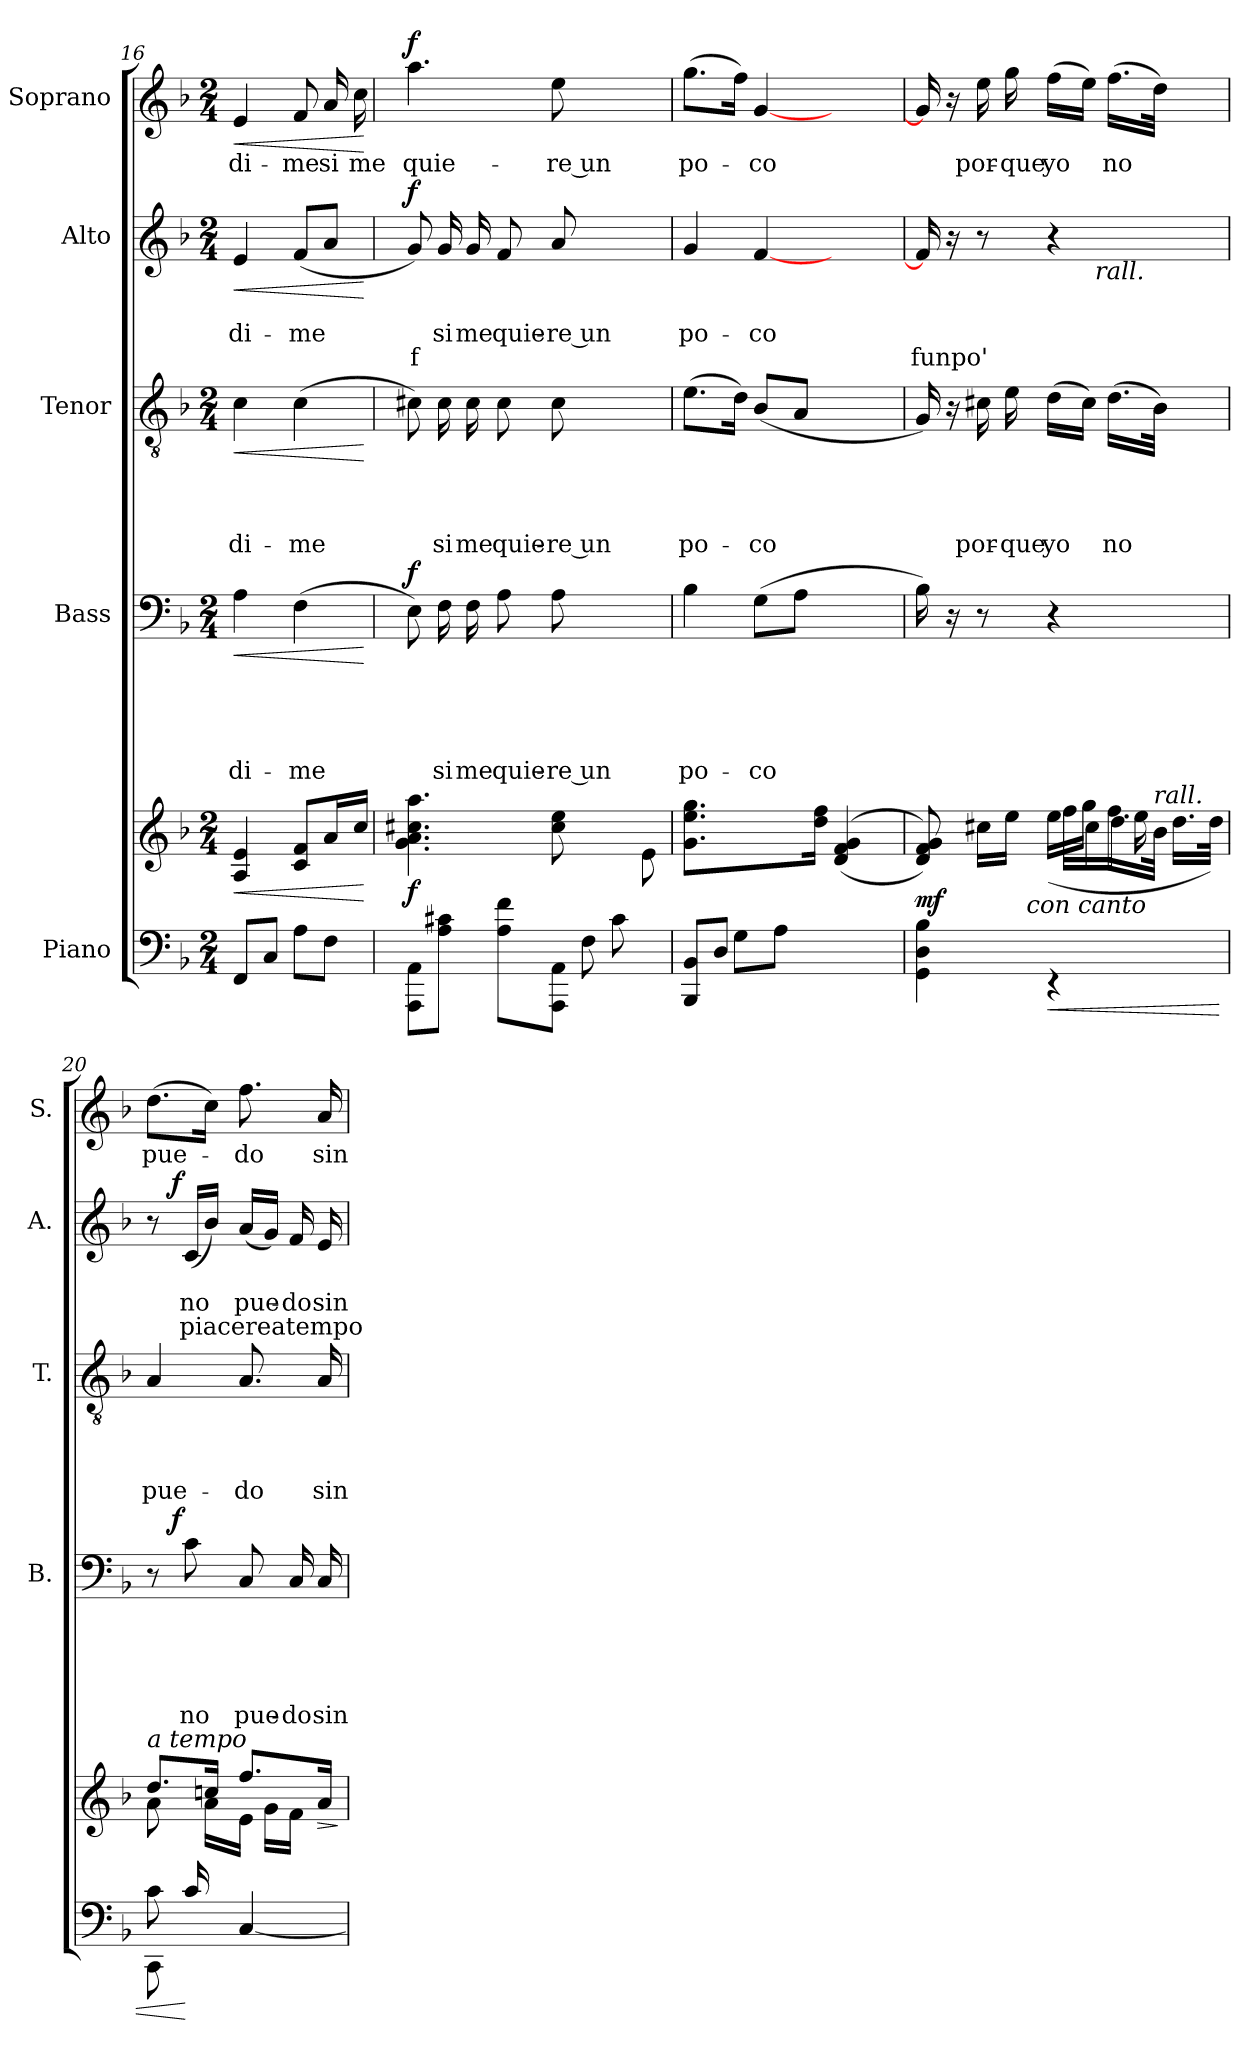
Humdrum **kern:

**kern	**kern	**dynam	**kern	**text	**text	**text	**text	**text	**dynam	**kern	**text	**text	**text	**text	**dynam	**kern	**text	**text	**text	**dynam	**kern	**text	**dynam
*part5	*part5	*part5	*part4	*part4	*part4	*part4	*part4	*part4	*part4	*part3	*part3	*part3	*part3	*part3	*part3	*part2	*part2	*part2	*part2	*part2	*part1	*part1	*part1
*staff6	*staff5	*staff5/6	*staff4	*staff4	*staff4	*staff4	*staff4	*staff4	*staff4	*staff3	*staff3	*staff3	*staff3	*staff3	*staff3	*staff2	*staff2	*staff2	*staff2	*staff2	*staff1	*staff1	*staff1
*I"Piano	*	*	*I"Bass	*	*	*	*	*	*	*I"Tenor	*	*	*	*	*	*I"Alto	*	*	*	*	*I"Soprano	*	*
*	*	*	*I'B.	*	*	*	*	*	*	*I'T.	*	*	*	*	*	*I'A.	*	*	*	*	*I'S.	*	*
*clefF4	*clefG2	*	*clefF4	*	*	*	*	*	*	*clefGv2	*	*	*	*	*	*clefG2	*	*	*	*	*clefG2	*	*
*k[b-]	*k[b-]	*	*k[b-]	*	*	*	*	*	*	*k[b-]	*	*	*	*	*	*k[b-]	*	*	*	*	*k[b-]	*	*
*F:	*F:	*	*F:	*	*	*	*	*	*	*F:	*	*	*	*	*	*F:	*	*	*	*	*F:	*	*
*M2/4	*M2/4	*	*M2/4	*	*	*	*	*	*	*M2/4	*	*	*	*	*	*M2/4	*	*	*	*	*M2/4	*	*
=16	=16	=16	=16	=16	=16	=16	=16	=16	=16	=16	=16	=16	=16	=16	=16	=16	=16	=16	=16	=16	=16	=16	=16
!	!	!LO:HP:b	!	!	!	!	!	!LO:LY:b	!LO:HP:b	!	!	!	!	!LO:LY:b	!LO:HP:b	!	!	!LO:LY:b	!	!LO:HP:b	!	!LO:LY:b	!LO:HP:b
8FF/L	4A/ 4e/	<	4A\	.	.	.	.	di-	<	4c\	.	.	.	di-	<	4e/	.	di-	.	<	4e/	di-	<
8C/J	.	.	.	.	.	.	.	.	.	.	.	.	.	.	.	.	.	.	.	.	.	.	.
!	!	!	!	!	!	!	!	!LO:LY:b	!	!	!	!	!	!LO:LY:b	!	!	!	!LO:LY:b	!	!	!	!LO:LY:b	!
8A\L	8c/ 8f/L	.	(>4F\	.	.	.	.	-me	.	(>4c\	.	.	.	-me	.	(<8f/L	.	-me	.	.	8f/	-me	.
!	!	!	!	!	!	!	!	!	!	!	!	!	!	!	!	!	!	!	!	!	!	!LO:LY:b	!
8F\J	16a/L	.	.	.	.	.	.	.	.	.	.	.	.	.	.	8a/J	.	.	.	.	16a/	si	.
!	!	!	!	!	!	!	!	!	!	!	!	!	!	!	!	!	!	!	!	!	!	!LO:LY:b	!
.	16cc/JJ	.	.	.	.	.	.	.	.	.	.	.	.	.	.	.	.	.	.	.	16cc\	me	.
.	.	[	.	.	.	.	.	.	[	.	.	.	.	.	[	.	.	.	.	[	.	.	[
!!LO:PB:g=z
=17	=17	=17	=17	=17	=17	=17	=17	=17	=17	=17	=17	=17	=17	=17	=17	=17	=17	=17	=17	=17	=17	=17	=17
*^	*^	*	*	*	*	*	*	*	*	*	*	*	*	*	*	*	*	*	*	*	*	*	*
!	!	!	!	!LO:DY:b	!	!	!	!	!	!	!LO:DY:a	!	!	!	!	!	!	!	!	!	!LO:LY:b:rj	!LO:DY:a	!	!LO:LY:b	!LO:DY:a
8AAA\ 8AA\L	4ryy	4.g\ 4.a\ 4.cc#X\ 4.aa\	4.ryy	f	8E\)	.	.	.	.	.	f	8c#X\)	.	.	.	.	.	8g/)	.	.	f	f	4.aa\	quie-	f
!	!	!	!	!	!	!	!	!	!	!LO:LY:b	!	!	!	!	!	!LO:LY:b	!	!	!	!LO:LY:b	!	!	!	!	!
8A\ 8c#X\J	.	.	.	.	16F\	.	.	.	.	si	.	16c#\	.	.	.	si	.	16g/	.	si	.	.	.	.	.
!	!	!	!	!	!	!	!	!	!	!LO:LY:b	!	!	!	!	!	!LO:LY:b	!	!	!	!LO:LY:b	!	!	!	!	!
.	.	.	.	.	16F\	.	.	.	.	me	.	16c#\	.	.	.	me	.	16g/	.	me	.	.	.	.	.
!	!	!	!	!	!	!	!	!	!	!LO:LY:b	!	!	!	!	!	!LO:LY:b	!	!	!	!LO:LY:b	!	!	!	!	!
4ryy	8A\ 8f\L	.	.	.	8A\	.	.	.	.	quie-	.	8c#\	.	.	.	quie-	.	8f/	.	quie-	.	.	.	.	.
!	!	!	!	!	!	!	!	!	!	!LO:LY:b:rj	!	!	!	!	!	!LO:LY:b:rj	!	!	!	!LO:LY:b:rj	!	!	!	!LO:LY:b:rj	!
.	8AAA\ 8AA\J	8ryy	8cc#\ 8ee\	.	8A\	.	.	.	.	-re un	.	8c#\	.	.	.	-re un	.	8a/	.	-re un	.	.	8ee\	-re un	.
8F\	8ryy	4ryy	4.ryy	.	4.ryy	.	.	.	.	.	.	4.ryy	.	.	.	.	.	4.ryy	.	.	.	.	4.ryy	.	.
8ryy	8c#\	.	.	.	.	.	.	.	.	.	.	.	.	.	.	.	.	.	.	.	.	.	.	.	.
8ryy	8ryy	8e\	.	.	.	.	.	.	.	.	.	.	.	.	.	.	.	.	.	.	.	.	.	.	.
*	*	*v	*v	*	*	*	*	*	*	*	*	*	*	*	*	*	*	*	*	*	*	*	*	*	*
=18	=18	=18	=18	=18	=18	=18	=18	=18	=18	=18	=18	=18	=18	=18	=18	=18	=18	=18	=18	=18	=18	=18	=18	=18
!	!	!	!	!	!	!	!	!	!LO:LY:b	!	!	!	!	!	!LO:LY:b	!	!	!	!LO:LY:b	!	!	!	!LO:LY:b	!
8BBB-/ 8BB-/L	8.ryy	8.g\ 8.ee\ 8.gg\L	.	4B-\	.	.	.	.	po-	.	(>8.e\L	.	.	.	po-	.	4g/	.	po-	.	.	(>8.gg\L	po-	.
8D/J	.	.	.	.	.	.	.	.	.	.	.	.	.	.	.	.	.	.	.	.	.	.	.	.
.	8G\L	4ryy	.	.	.	.	.	.	.	.	16d\Jk)	.	.	.	.	.	.	.	.	.	.	16ff\Jk)	.	.
!	!	!	!	!	!	!	!	!	!LO:LY:b	!	!	!	!	!	!LO:LY:b	!	!	!	!LO:LY:b	!	!	!	!LO:LY:b	!
4ryy	.	.	.	(>8G\L	.	.	.	.	-co	.	(<8B-/L	.	.	.	-co	.	[<4f/	.	-co	.	.	[<4g/	-co	.
.	8A\J	.	.	.	.	.	.	.	.	.	.	.	.	.	.	.	.	.	.	.	.	.	.	.
.	.	.	.	8A\J	.	.	.	.	.	.	8A/J	.	.	.	.	.	.	.	.	.	.	.	.	.
.	4ryy	16dd\ 16ff\Jk	.	.	.	.	.	.	.	.	.	.	.	.	.	.	.	.	.	.	.	.	.	.
16ryy	.	((<4d/ 4f/ 4g/	.	4ryy	.	.	.	.	.	.	4ryy	.	.	.	.	.	4ryy	.	.	.	.	4ryy	.	.
8.ryy	.	.	.	.	.	.	.	.	.	.	.	.	.	.	.	.	.	.	.	.	.	.	.	.
.	16ryy	.	.	.	.	.	.	.	.	.	.	.	.	.	.	.	.	.	.	.	.	.	.	.
=19	=19	=19	=19	=19	=19	=19	=19	=19	=19	=19	=19	=19	=19	=19	=19	=19	=19	=19	=19	=19	=19	=19	=19	=19
*	*	*^	*	*	*	*	*	*	*	*	*	*	*	*	*	*	*	*	*	*	*	*	*	*
*	*	*	*^	*	*	*	*	*	*	*	*	*	*	*	*	*	*	*	*	*	*	*	*	*	*
*	*	*	*	*^	*	*	*	*	*	*	*	*	*	*	*	*	*	*	*	*	*	*	*	*	*	*
!	!	!	!	!	!	!LO:DY:a=2	!	!	!	!	!	!	!	!	!	!	!	!	!	!	!	!	!LO:LY:b	!	!	!	!
*	*	*	*	*	*	*	*	*	*	*	*	*	*	*	*	*	*	*	*	*^	*	*	*	*	*	*	*
4GG\ 4D\ 4B-\	4ryy	8d/ 8f/ 8g/))	8ryy	4ryy	4..ryy	mf	16B-\)	.	.	.	.	.	.	16G/)	.	.	.	.	.	16f/]	4ryy	.	.	funpo'	.	16g/]	.	.
.	.	.	.	.	.	.	16rC	.	.	.	.	.	.	16rA	.	.	.	.	.	16ra	.	.	.	.	.	16ra	.	.
!	!	!	!	!	!	!	!	!	!	!	!	!	!	!	!	!	!	!LO:LY:b	!	!	!	!	!	!	!	!	!LO:LY:b	!
.	.	16.ryy	16cc#X\LL	.	.	.	8r	.	.	.	.	.	.	16c#X\	.	.	.	por-	.	8r	.	.	.	.	.	16ee\	por-	.
!	!	!	!	!	!	!	!	!	!	!	!	!	!	!	!	!	!	!LO:LY:b	!	!	!	!	!	!	!	!	!LO:LY:b	!
.	.	.	16ee\JJ	.	.	.	.	.	.	.	.	.	.	16e\	.	.	.	-que	.	.	.	.	.	.	.	16gg\	-que	.
!	!	!LO:TX:b:i:t=con canto	!	!	!	!	!	!	!	!	!	!	!	!	!	!	!	!	!	!	!	!	!	!	!	!	!	!
.	.	4ryy	.	.	.	.	.	.	.	.	.	.	.	.	.	.	.	.	.	.	.	.	.	.	.	.	.	.
!	!	!	!	!	!	!LO:HP:b=2	!	!	!	!	!	!	!	!	!	!	!	!LO:LY:b	!	!	!	!	!	!	!	!	!LO:LY:b	!
96%17ryy	4rEE	.	(>16ee\LL	16ff\LL	.	<	4r	.	.	.	.	.	.	(>16d\LL	.	.	.	yo	.	4r	16.ryy	.	.	.	.	(>16ff\LL	yo	.
.	.	.	16gg\JJ	16cc#\	.	.	.	.	.	.	.	.	.	16c#\JJ)	.	.	.	.	.	.	.	.	.	.	.	16ee\JJ)	.	.
!	!	!	!	!	!	!	!	!	!	!	!	!	!	!	!	!	!	!	!	!	!LO:TX:b:i:t=rall.	!	!	!	!	!	!	!
.	.	.	.	.	.	.	.	.	.	.	.	.	.	.	.	.	.	.	.	.	4ryy	.	.	.	.	.	.	.
!	!	!	!	!	!	!	!	!	!	!	!	!	!	!	!	!	!	!LO:LY:b	!	!	!	!	!	!	!	!	!LO:LY:b	!
.	.	.	16.ff\LL	16dd\JJ	.	.	.	.	.	.	.	.	.	(>16.d\LL	.	.	.	no	.	.	.	.	.	.	.	(>16.ff\LL	no	.
16.ryy	.	.	.	.	.	.	.	.	.	.	.	.	.	.	.	.	.	.	.	.	.	.	.	.	.	.	.	.
.	.	.	.	32ryy	16ee\	.	.	.	.	.	.	.	.	.	.	.	.	.	.	.	.	.	.	.	.	.	.	.
!	!	!LO:TX:a:i:t=rall.	!	!	!	!	!	!	!	!	!	!	!	!	!	!	!	!	!	!	!	!	!	!	!	!	!	!
.	.	8ryy	32b-\JJk	8ryy	.	.	.	.	.	.	.	.	.	32B-\JJk)	.	.	.	.	.	.	.	.	.	.	.	32dd\JJk)	.	.
.	32ryy	.	16.dd\LL	.	8ryy	.	8ryy	.	.	.	.	.	.	8ryy	.	.	.	.	.	8ryy	.	.	.	.	.	8ryy	.	.
48%5ryy	.	.	.	.	.	.	.	.	.	.	.	.	.	.	.	.	.	.	.	.	.	.	.	.	.	.	.	.
.	16.ryy	.	.	.	.	.	.	.	.	.	.	.	.	.	.	.	.	.	.	.	.	.	.	.	.	.	.	.
.	.	32ryy	32dd\JJk)	32ryy	.	.	.	.	.	.	.	.	.	.	.	.	.	.	.	.	32ryy	.	.	.	.	.	.	.
=20	=20	=20	=20	=20	=20	=20	=20	=20	=20	=20	=20	=20	=20	=20	=20	=20	=20	=20	=20	=20	=20	=20	=20	=20	=20	=20	=20	=20
*^	*^	*	*	*	*	*	*	*	*	*	*	*	*	*	*	*	*	*	*	*	*	*	*	*	*	*	*	*
!	!	!	!	!LO:TX:a:i:t=a tempo	!	!	!	!	!	!	!	!	!	!	!	!	!	!	!	!	!	!	!	!	!	!	!	!	!	!
!	!	!	!	!	!	!	!	!	!	!	!	!	!	!	!	!	!	!	!	!LO:LY:b	!	!	!	!	!	!	!	!	!LO:LY:b	!
*	*	*	*	*	*	*	*	*	*^	*	*	*	*	*	*	*	*	*	*	*	*	*	*	*	*	*	*	*	*	*
8ryy	8CC\	8c\	4ryy	8a\	8.dd/L	8.ryy	8.ryy	.	8r	16.ryy	.	.	.	.	.	.	4A/	.	.	.	pue-	.	8r	16.ryy	.	.	.	.	(>8.dd\L	pue-	.
!	!	!	!	!	!	!	!	!	!	!	!	!	!	!	!	!LO:DY:a	!	!	!	!	!	!	!	!	!	!	!	!LO:DY:a	!	!	!
.	.	.	.	.	.	.	.	.	.	4ryy	.	.	.	.	.	f	.	.	.	.	.	.	.	4ryy	.	.	.	f	.	.	.
!	!	!	!	!	!	!	!	!	!	!	!	!	!	!	!LO:LY:b	!	!	!	!	!	!	!	!	!	!	!LO:LY:b	!LO:LY:b	!	!	!	!
16c/LL	4.ryy	48%7ryy	.	4.ryy	.	.	.	[	8c\	.	.	.	.	.	no	.	.	.	.	.	.	.	(<16c/LL	.	.	no	piacereatempo	.	.	.	.
4ryy	.	.	.	.	16ccn/Jk	16a\LL	16b-\JJ	.	.	.	.	.	.	.	.	.	.	.	.	.	.	.	16b-/JJ)	.	.	.	.	.	16cc\Jk)	.	.
!	!	!	!	!	!	!	!	!	!	!	!	!	!	!	!LO:LY:b	!	!	!	!	!	!LO:LY:b	!	!	!	!	!LO:LY:b	!	!	!	!LO:LY:b	!
.	.	.	[<4C/	.	4ryy	16e\JJ	8.ff/L	.	8C/	.	.	.	.	.	pue-	.	8.A/	.	.	.	-do	.	(<16a/LL	.	.	pue-	.	.	8.ff\	-do	.
.	.	8..ryy	.	.	.	.	.	.	.	.	.	.	.	.	.	.	.	.	.	.	.	.	.	.	.	.	.	.	.	.	.
.	.	.	.	.	.	16g\LL	.	.	.	.	.	.	.	.	.	.	.	.	.	.	.	.	16g/JJ)	.	.	.	.	.	.	.	.
.	.	.	.	.	.	.	.	.	.	8ryy	.	.	.	.	.	.	.	.	.	.	.	.	.	8ryy	.	.	.	.	.	.	.
!	!	!	!	!	!	!	!	!	!	!	!	!	!	!	!LO:LY:b	!	!	!	!	!	!	!	!	!	!	!LO:LY:b	!	!	!	!	!
.	.	.	.	.	.	16f\JJ	.	.	16C/	.	.	.	.	.	-do	.	.	.	.	.	.	.	16f/	.	.	-do	.	.	.	.	.
!	!	!	!	!	!	!	!	!LO:HP:b	!	!	!	!	!	!	!LO:LY:b	!	!	!	!	!	!LO:LY:b	!	!	!	!	!LO:LY:b	!	!	!	!LO:LY:b	!
16ryy	.	.	.	.	.	16ryy	16a/Jk	>	16C/	.	.	.	.	.	sin	.	16A/	.	.	.	sin	.	16e/	.	.	sin	.	.	16a/	sin	.
.	.	.	.	.	.	.	.	.	.	32ryy	.	.	.	.	.	.	.	.	.	.	.	.	.	32ryy	.	.	.	.	.	.	.
.	.	96ryy	.	.	.	.	.	.	.	.	.	.	.	.	.	.	.	.	.	.	.	.	.	.	.	.	.	.	.	.	.
*v	*v	*v	*v	*	*	*	*	*	*	*	*	*	*	*	*	*	*	*	*	*	*	*	*	*	*	*	*	*	*	*	*
*	*v	*v	*v	*v	*	*	*	*	*	*	*	*	*	*	*	*	*	*	*	*	*	*	*	*	*	*	*	*
.	.	]	.	.	.	.	.	.	.	.	.	.	.	.	.	.	.	.	.	.	.	.	.	.	.
*	*	*	*v	*v	*	*	*	*	*	*	*	*	*	*	*	*	*v	*v	*	*	*	*	*	*	*
=	=	=	=	=	=	=	=	=	=	=	=	=	=	=	=	=	=	=	=	=	=	=	=
*-	*-	*-	*-	*-	*-	*-	*-	*-	*-	*-	*-	*-	*-	*-	*-	*-	*-	*-	*-	*-	*-	*-	*-
